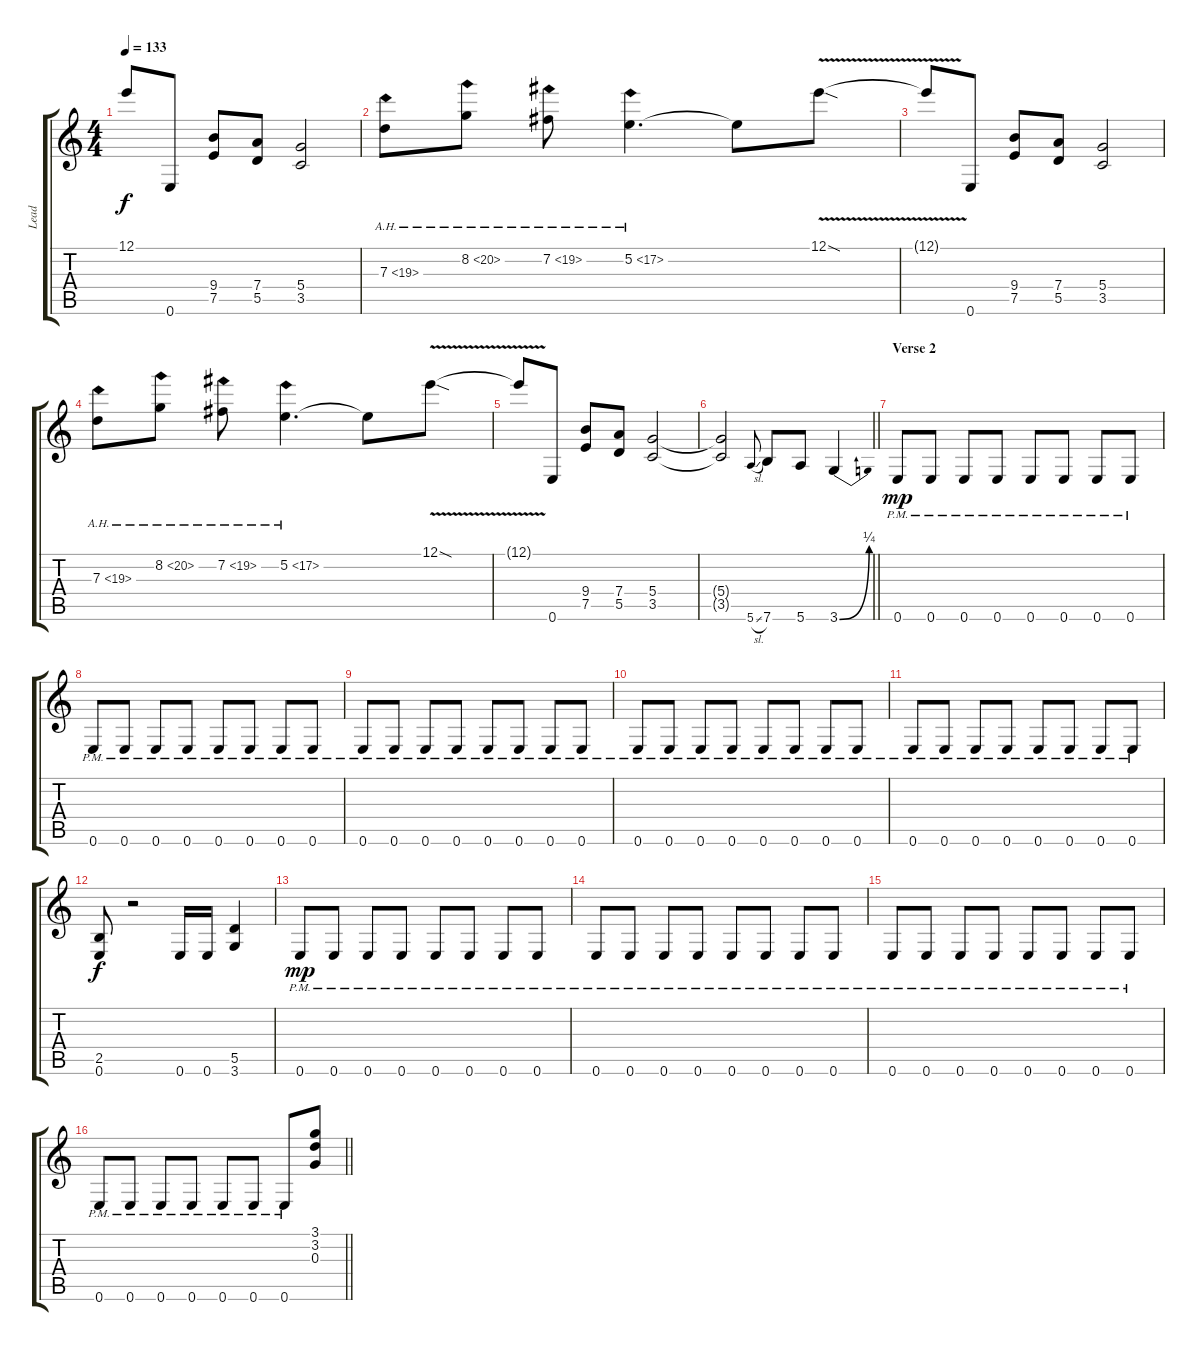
\track ("Lead" "Lead") {instrument overdrivenguitar}
\staff {score tabs}
\tuning (E4 B3 G3 D3 A2 E2) {hide}
\ts (4 4)
\tempo 133
\clef g2
\ks c
12.1{t}.8{dy f} 0.6.8 (9.4 7.5).8 (7.4 5.5).8 (5.4 3.5).2 |
7.3{ah 12}.8 8.2{ah 12}.8 7.2{ah 12}.8 5.2{ah 12}.4{d} 5.2{t}.8 12.1{v sod}.8 |
12.1{t}.8 0.6.8 (9.4 7.5).8 (7.4 5.5).8 (5.4 3.5).2 |
7.3{ah 12}.8 8.2{ah 12}.8 7.2{ah 12}.8 5.2{ah 12}.4{d} 5.2{t}.8 12.1{v sod}.8 |
12.1{t}.8 0.6.8 (9.4 7.5).8 (7.4 5.5).8 (5.4 3.5).2 |
\barLineRight lightlight
(5.4{t} 3.5{t}).2 5.6{sl}.8{gr onbeat} 7.6.8 5.6.8 3.6{be (bend 0 0 60 1)}.4 |
\section ("" "Verse 2")
0.6{pm}.8{dy mp} 0.6{pm}.8 0.6{pm}.8 0.6{pm}.8 0.6{pm}.8 0.6{pm}.8 0.6{pm}.8 0.6{pm}.8 |
0.6{pm}.8 0.6{pm}.8 0.6{pm}.8 0.6{pm}.8 0.6{pm}.8 0.6{pm}.8 0.6{pm}.8 0.6{pm}.8 |
0.6{pm}.8 0.6{pm}.8 0.6{pm}.8 0.6{pm}.8 0.6{pm}.8 0.6{pm}.8 0.6{pm}.8 0.6{pm}.8 |
0.6{pm}.8 0.6{pm}.8 0.6{pm}.8 0.6{pm}.8 0.6{pm}.8 0.6{pm}.8 0.6{pm}.8 0.6{pm}.8 |
0.6{pm}.8 0.6{pm}.8 0.6{pm}.8 0.6{pm}.8 0.6{pm}.8 0.6{pm}.8 0.6{pm}.8 0.6{pm}.8 |
(2.5 0.6).8{dy f} r.2 0.6.16 0.6.16 (5.5 3.6).4 |
0.6{pm}.8{dy mp} 0.6{pm}.8 0.6{pm}.8 0.6{pm}.8 0.6{pm}.8 0.6{pm}.8 0.6{pm}.8 0.6{pm}.8 |
0.6{pm}.8 0.6{pm}.8 0.6{pm}.8 0.6{pm}.8 0.6{pm}.8 0.6{pm}.8 0.6{pm}.8 0.6{pm}.8 |
0.6{pm}.8 0.6{pm}.8 0.6{pm}.8 0.6{pm}.8 0.6{pm}.8 0.6{pm}.8 0.6{pm}.8 0.6{pm}.8 |
\barLineRight lightlight
0.6{pm}.8 0.6{pm}.8 0.6{pm}.8 0.6{pm}.8 0.6{pm}.8 0.6{pm}.8 0.6{pm}.8 (3.1 3.2 0.3).8
